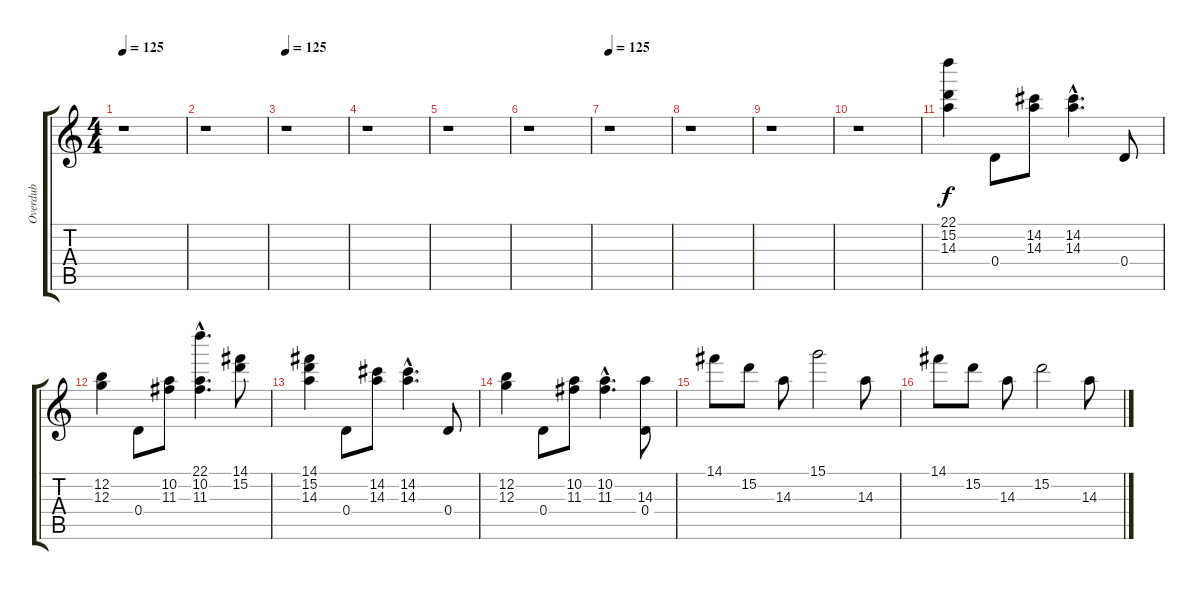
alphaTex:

\track ("Overdub" "Overdub") {instrument acousticguitarnylon}
\staff {score tabs}
\tuning (E4 B3 G3 D3 A2 E2) {hide}
\ts (4 4)
\tempo 125
\clef g2
\ks c
r.1{dy f} |
r.1 |
\tempo 125
r.1 |
r.1 |
r.1 |
r.1 |
\tempo 125
r.1 |
r.1 |
r.1 |
r.1 |
(22.1 15.2 14.3).4 0.4.8 (14.2 14.3).8 (14.2{hac} 14.3{hac}).4{d} 0.4.8 |
(12.2 12.3).4 0.4.8 (10.2 11.3).8 (22.1{hac} 10.2{hac} 11.3{hac}).4{d} (14.1 15.2).8 |
(14.1 15.2 14.3).4 0.4.8 (14.2 14.3).8 (14.2{hac} 14.3{hac}).4{d} 0.4.8 |
(12.2 12.3).4 0.4.8 (10.2 11.3).8 (10.2{hac} 11.3{hac}).4{d} (14.3 0.4).8 |
14.1.8 15.2.8 14.3.8 15.1.2 14.3.8 |
14.1.8 15.2.8 14.3.8 15.2.2 14.3.8
